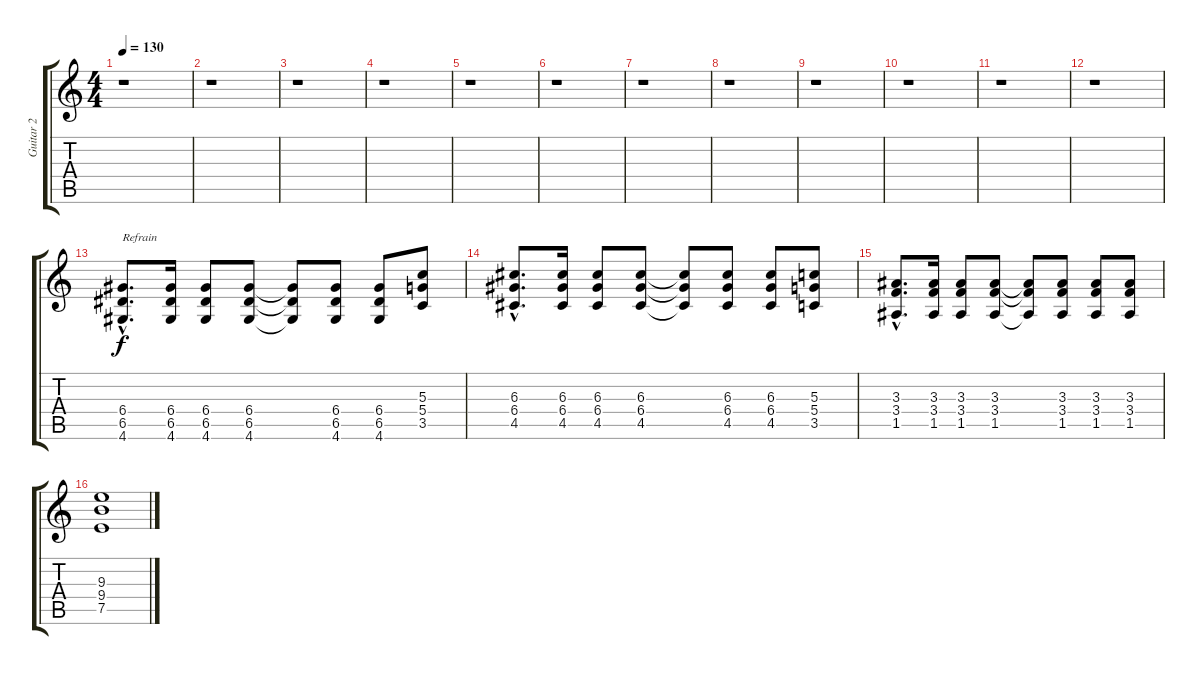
\track ("Guitar 2" "Guitar 2") {instrument overdrivenguitar}
\staff {score tabs}
\tuning (E4 B3 G3 D3 A2 E2) {hide}
\ts (4 4)
\tempo 130
\clef g2
\ks c
r.1{dy f instrument overdrivenguitar} |
r.1 |
r.1 |
r.1 |
r.1 |
r.1 |
r.1 |
r.1 |
r.1 |
r.1 |
r.1 |
r.1 |
(6.4{hac} 6.5{hac} 4.6{hac}).8{d txt "Refrain"} (6.4 6.5 4.6).16 (6.4 6.5 4.6).8 (6.4 6.5 4.6).8 (6.4{t} 6.5{t} 4.6{t}).8 (6.4 6.5 4.6).8 (6.4 6.5 4.6).8 (5.3 5.4 3.5).8 |
(6.3{hac} 6.4{hac} 4.5{hac}).8{d} (6.3 6.4 4.5).16 (6.3 6.4 4.5).8 (6.3 6.4 4.5).8 (6.3{t} 6.4{t} 4.5{t}).8 (6.3 6.4 4.5).8 (6.3 6.4 4.5).8 (5.3 5.4 3.5).8 |
(3.3{hac} 3.4{hac} 1.5{hac}).8{d} (3.3 3.4 1.5).16 (3.3 3.4 1.5).8 (3.3 3.4 1.5).8 (3.3{t} 3.4{t} 1.5{t}).8 (3.3 3.4 1.5).8 (3.3 3.4 1.5).8 (3.3 3.4 1.5).8 |
(9.3 9.4 7.5).1
